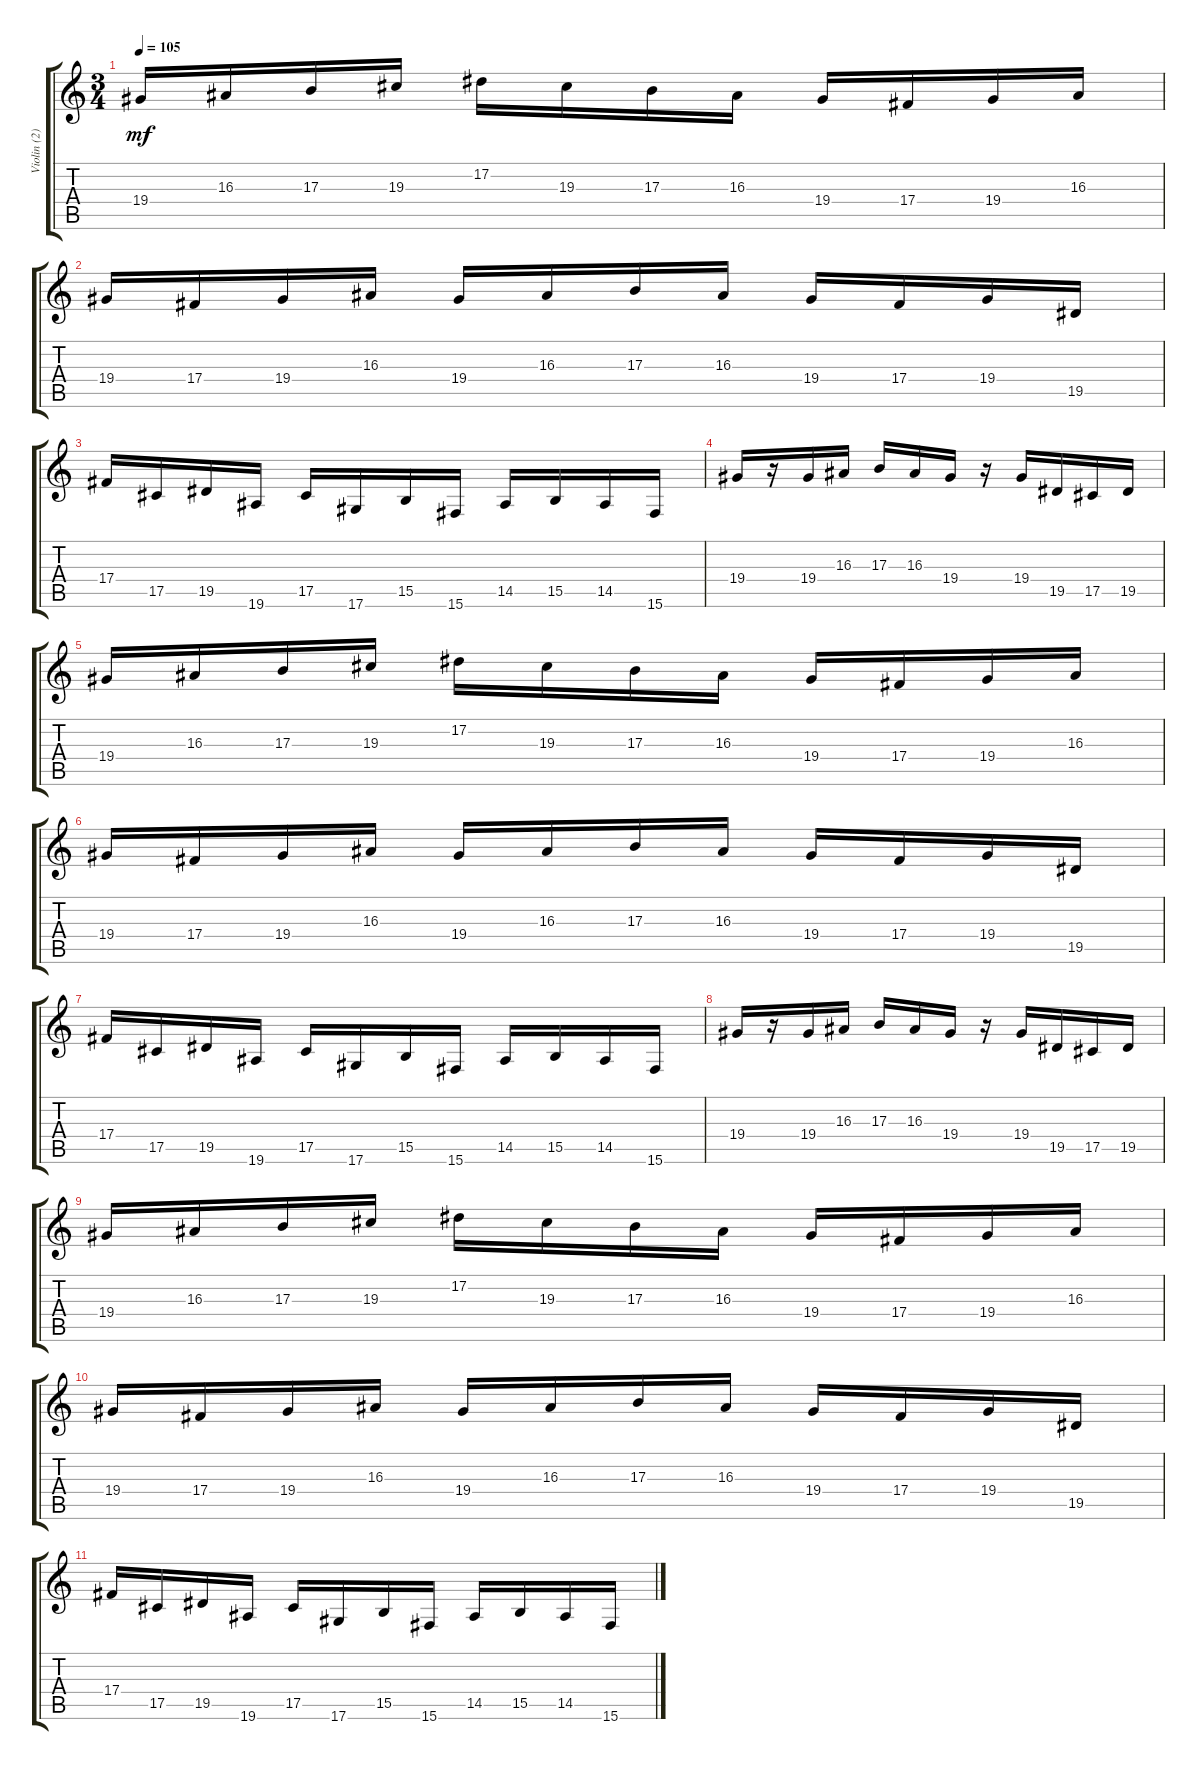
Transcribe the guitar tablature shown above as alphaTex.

\track ("Violin (2)" "Violin (2)") {instrument violin}
\staff {score tabs}
\tuning (Eb4 Bb3 Gb3 Db3 Ab2 Eb2) {hide}
\ts (3 4)
\tempo 105
\clef g2
\ks c
19.4.16{dy mf} 16.3.16 17.3.16 19.3.16 17.2.16 19.3.16 17.3.16 16.3.16 19.4.16 17.4.16 19.4.16 16.3.16 |
19.4.16 17.4.16 19.4.16 16.3.16 19.4.16 16.3.16 17.3.16 16.3.16 19.4.16 17.4.16 19.4.16 19.5.16 |
17.4.16 17.5.16 19.5.16 19.6.16 17.5.16 17.6.16 15.5.16 15.6.16 14.5.16 15.5.16 14.5.16 15.6.16 |
19.4.16 r.16 19.4.16 16.3.16 17.3.16 16.3.16 19.4.16 r.16 19.4.16 19.5.16 17.5.16 19.5.16 |
19.4.16 16.3.16 17.3.16 19.3.16 17.2.16 19.3.16 17.3.16 16.3.16 19.4.16 17.4.16 19.4.16 16.3.16 |
19.4.16 17.4.16 19.4.16 16.3.16 19.4.16 16.3.16 17.3.16 16.3.16 19.4.16 17.4.16 19.4.16 19.5.16 |
17.4.16 17.5.16 19.5.16 19.6.16 17.5.16 17.6.16 15.5.16 15.6.16 14.5.16 15.5.16 14.5.16 15.6.16 |
19.4.16 r.16 19.4.16 16.3.16 17.3.16 16.3.16 19.4.16 r.16 19.4.16 19.5.16 17.5.16 19.5.16 |
19.4.16 16.3.16 17.3.16 19.3.16 17.2.16 19.3.16 17.3.16 16.3.16 19.4.16 17.4.16 19.4.16 16.3.16 |
19.4.16 17.4.16 19.4.16 16.3.16 19.4.16 16.3.16 17.3.16 16.3.16 19.4.16 17.4.16 19.4.16 19.5.16 |
17.4.16 17.5.16 19.5.16 19.6.16 17.5.16 17.6.16 15.5.16 15.6.16 14.5.16 15.5.16 14.5.16 15.6.16
